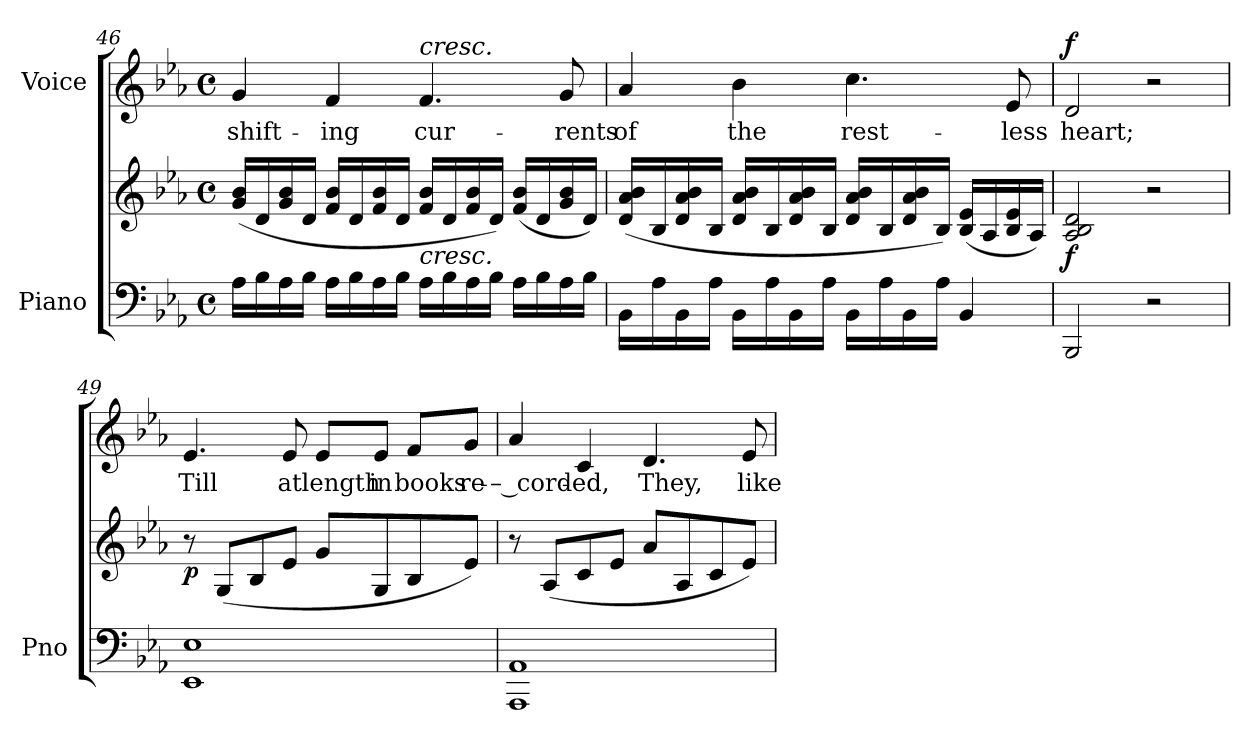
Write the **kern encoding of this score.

**kern	**kern	**dynam	**kern	**text	**dynam
*part2	*part2	*part2	*part1	*part1	*part1
*staff3	*staff2	*staff2/3	*staff1	*staff1	*staff1
*I"Piano	*	*	*I"Voice	*	*
*I'Pno	*	*	*	*	*
*clefF4	*clefG2	*	*clefG2	*	*
*k[b-e-a-]	*k[b-e-a-]	*	*k[b-e-a-]	*	*
*M4/4	*M4/4	*	*M4/4	*	*
*met(c)	*met(c)	*	*met(c)	*	*
=46	=46	=46	=46	=46	=46
16A-\LL	(16g/ 16b-/LL	.	4g/	shift-	.
16B-\	16d/	.	.	.	.
16A-\	16g/ 16b-/	.	.	.	.
16B-\JJ	16d/JJ	.	.	.	.
16A-\LL	16f/ 16b-/LL	.	4f/	-ing	.
16B-\	16d/	.	.	.	.
16A-\	16f/ 16b-/	.	.	.	.
16B-\JJ	16d/JJ	.	.	.	.
!	!	!	!LO:TX:a:i:t=cresc.	!	!
!	!LO:TX:b:i:t=cresc.	!	!	!	!
16A-\LL	16f/ 16b-/LL	.	4.f/	cur-	.
16B-\	16d/	.	.	.	.
16A-\	16f/ 16b-/	.	.	.	.
16B-\JJ	16d/JJ)	.	.	.	.
16A-\LL	(16f/ 16b-/LL	.	.	.	.
16B-\	16d/	.	.	.	.
16A-\	16g/ 16b-/	.	8g/	-rents	.
16B-\JJ	16d/JJ)	.	.	.	.
=47	=47	=47	=47	=47	=47
16BB-\LL	(16d/ 16a-/ 16b-/LL	.	4a-/	of	.
16A-\	16B-/	.	.	.	.
16BB-\	16d/ 16a-/ 16b-/	.	.	.	.
16A-\JJ	16B-/JJ	.	.	.	.
16BB-\LL	16d/ 16a-/ 16b-/LL	.	4b-\	the	.
16A-\	16B-/	.	.	.	.
16BB-\	16d/ 16a-/ 16b-/	.	.	.	.
16A-\JJ	16B-/JJ	.	.	.	.
16BB-\LL	16d/ 16a-/ 16b-/LL	.	4.cc\	rest-	.
16A-\	16B-/	.	.	.	.
16BB-\	16d/ 16a-/ 16b-/	.	.	.	.
16A-\JJ	16B-/JJ)	.	.	.	.
4BB-/	(16B-/ 16e-/LL	.	.	.	.
.	16A-/	.	.	.	.
.	16B-/ 16e-/	.	8e-/	-less	.
.	16A-/JJ)	.	.	.	.
=48	=48	=48	=48	=48	=48
!	!	!LO:DY:b	!	!	!LO:DY:a
2BBB-/	2A-/ 2B-/ 2d/	f	2d/	heart;	f
2r	2r	.	2r	.	.
=49	=49	=49	=49	=49	=49
!	!	!LO:DY:b	!	!	!LO:DY:a
!	!	!	!	!	!LO:DY:n=1:a
1EE- 1E-	8r	p	4.e-/	Till	p other-dynamics
.	(8G/L	.	.	.	.
.	8B-/	.	.	.	.
.	8e-/J	.	8e-/	at	.
.	8g/L	.	8e-/L	length	.
.	8G/	.	8e-/J	in	.
.	8B-/	.	8f/L	books	.
.	8e-/J)	.	8g/J	re-	.
=50	=50	=50	=50	=50	=50
1AAA- 1AA-	8r	.	4a-/	-– cord-	.
.	(8A-/L	.	.	.	.
.	8c/	.	4c/	-ed,	.
.	8e-/J	.	.	.	.
.	8a-/L	.	4.d/	They,	.
.	8A-/	.	.	.	.
.	8c/	.	.	.	.
.	8e-/J)	.	8e-/	like	.
=	=	=	=	=	=
*-	*-	*-	*-	*-	*-
